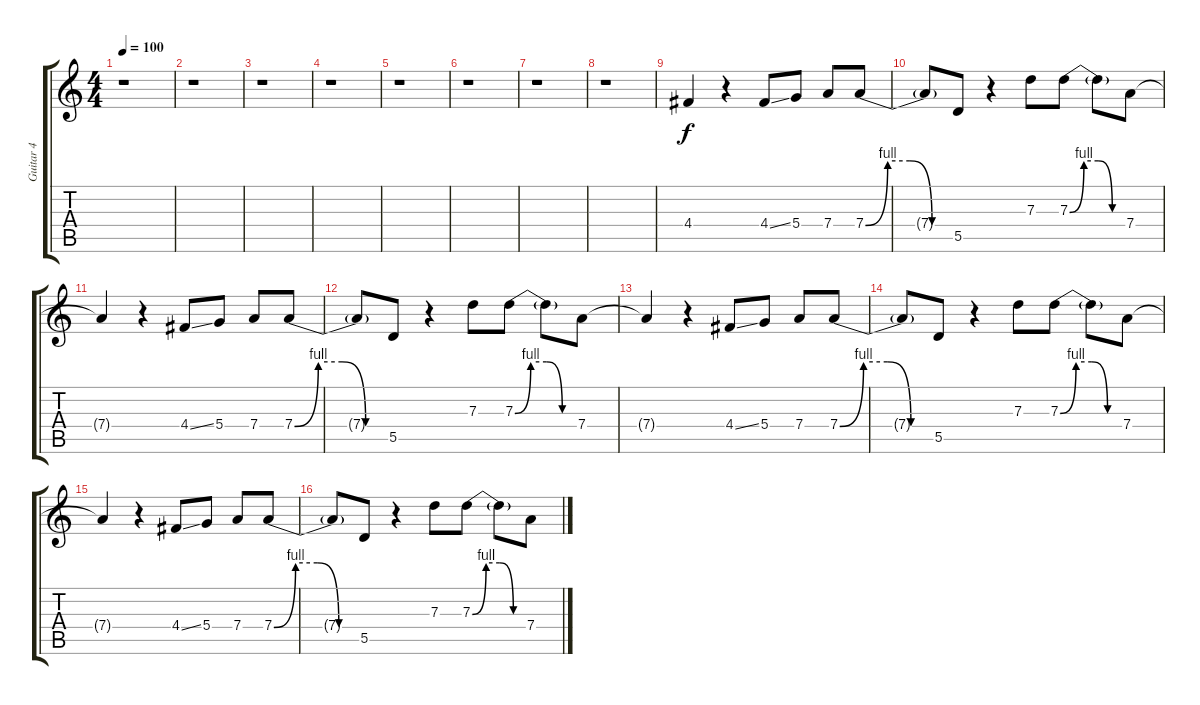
\track ("Guitar 4" "Guitar 4") {instrument overdrivenguitar}
\staff {score tabs}
\tuning (E4 B3 G3 D3 A2 D2) {hide}
\ts (4 4)
\tempo 100
\clef g2
\ks c
r.1{dy f} |
r.1 |
r.1 |
r.1 |
r.1 |
r.1 |
r.1 |
r.1 |
4.4.4 r.4 4.4{ss}.8 5.4.8 7.4.8 7.4{be (custom 0 0 15 4 30 4 45 0 60 0)}.8 |
7.4{t}.8 5.5.8 r.4 7.3.8 7.3{be (custom 0 0 15 4 30 4 45 0 60 0)}.8 7.3{t}.8 7.4.8 |
7.4{t}.4 r.4 4.4{ss}.8 5.4.8 7.4.8 7.4{be (custom 0 0 15 4 30 4 45 0 60 0)}.8 |
7.4{t}.8 5.5.8 r.4 7.3.8 7.3{be (custom 0 0 15 4 30 4 45 0 60 0)}.8 7.3{t}.8 7.4.8 |
7.4{t}.4 r.4 4.4{ss}.8 5.4.8 7.4.8 7.4{be (custom 0 0 15 4 30 4 45 0 60 0)}.8 |
7.4{t}.8 5.5.8 r.4 7.3.8 7.3{be (custom 0 0 15 4 30 4 45 0 60 0)}.8 7.3{t}.8 7.4.8 |
7.4{t}.4 r.4 4.4{ss}.8 5.4.8 7.4.8 7.4{be (custom 0 0 15 4 30 4 45 0 60 0)}.8 |
7.4{t}.8 5.5.8 r.4 7.3.8 7.3{be (custom 0 0 15 4 30 4 45 0 60 0)}.8 7.3{t}.8 7.4.8
